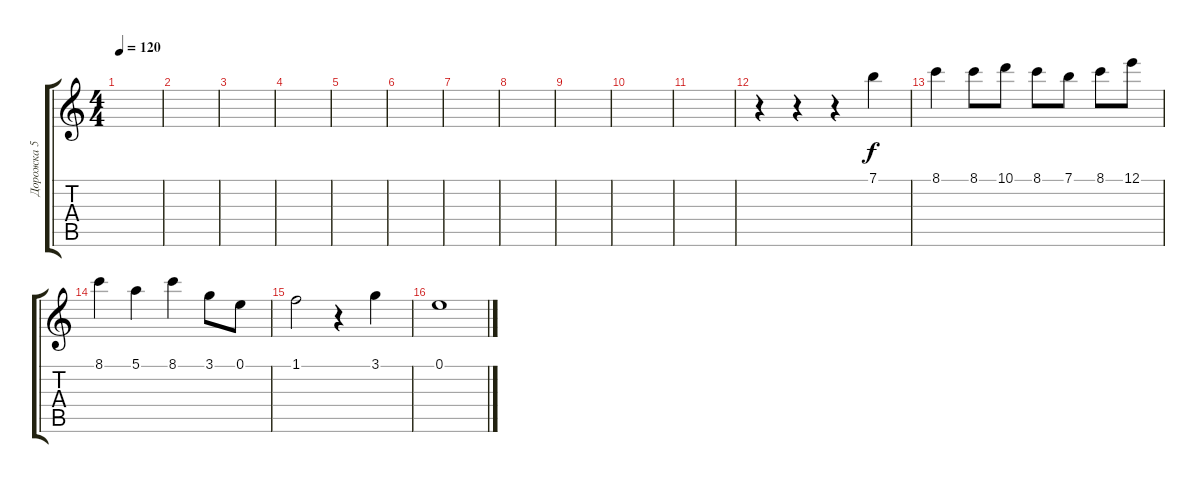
\track ("Дорожка 5" "Дорожка 5") {instrument distortionguitar}
\staff {score tabs}
\tuning (E4 B3 G3 D3 A2 E2) {hide}
\ts (4 4)
\tempo 120
\clef g2
\ks c
|
|
|
|
|
|
|
|
|
|
|
r.4 r.4 r.4 7.1.4 |
8.1.4 8.1.8 10.1.8 8.1.8 7.1.8 8.1.8 12.1.8 |
8.1.4 5.1.4 8.1.4 3.1.8 0.1.8 |
1.1.2 r.4 3.1.4 |
0.1.1
